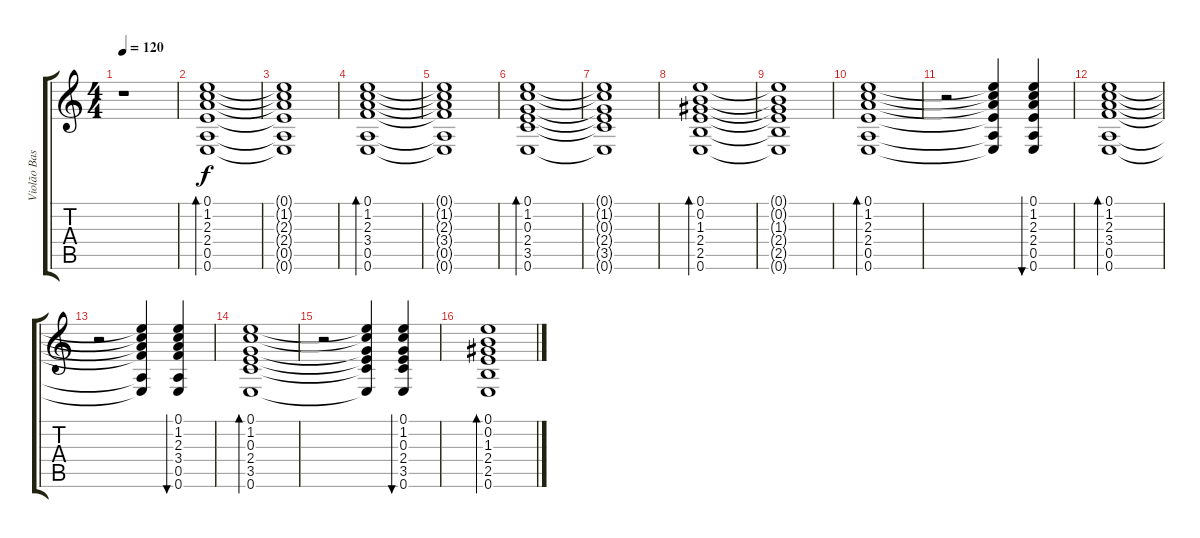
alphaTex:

\track ("Violão Base" "Violão Bas") {instrument acousticguitarnylon}
\staff {score tabs}
\tuning (E4 B3 G3 D3 A2 E2) {hide}
\ts (4 4)
\tempo 120
\clef g2
\ks c
r.1{dy f instrument acousticguitarnylon} |
(0.1 1.2 2.3 2.4 0.5 0.6).1{bd 120} |
(0.1{t} 1.2{t} 2.3{t} 2.4{t} 0.5{t} 0.6{t}).1 |
(0.1 1.2 2.3 3.4 0.5 0.6).1{bd 120} |
(0.1{t} 1.2{t} 2.3{t} 3.4{t} 0.5{t} 0.6{t}).1 |
(0.1 1.2 0.3 2.4 3.5 0.6).1{bd 120} |
(0.1{t} 1.2{t} 0.3{t} 2.4{t} 3.5{t} 0.6{t}).1 |
(0.1 0.2 1.3 2.4 2.5 0.6).1{bd 120} |
(0.1{t} 0.2{t} 1.3{t} 2.4{t} 2.5{t} 0.6{t}).1 |
(0.1 1.2 2.3 2.4 0.5 0.6).1{bd 120} |
r.2 (0.1{t} 1.2{t} 2.3{t} 2.4{t} 0.5{t} 0.6{t}).4 (0.1 1.2 2.3 2.4 0.5 0.6).4{bu 120} |
(0.1 1.2 2.3 3.4 0.5 0.6).1{bd 120} |
r.2 (0.1{t} 1.2{t} 2.3{t} 3.4{t} 0.5{t} 0.6{t}).4 (0.1 1.2 2.3 3.4 0.5 0.6).4{bu 120} |
(0.1 1.2 0.3 2.4 3.5 0.6).1{bd 120} |
r.2 (0.1{t} 1.2{t} 0.3{t} 2.4{t} 3.5{t} 0.6{t}).4 (0.1 1.2 0.3 2.4 3.5 0.6).4{bu 120} |
(0.1 0.2 1.3 2.4 2.5 0.6).1{bd 120}
